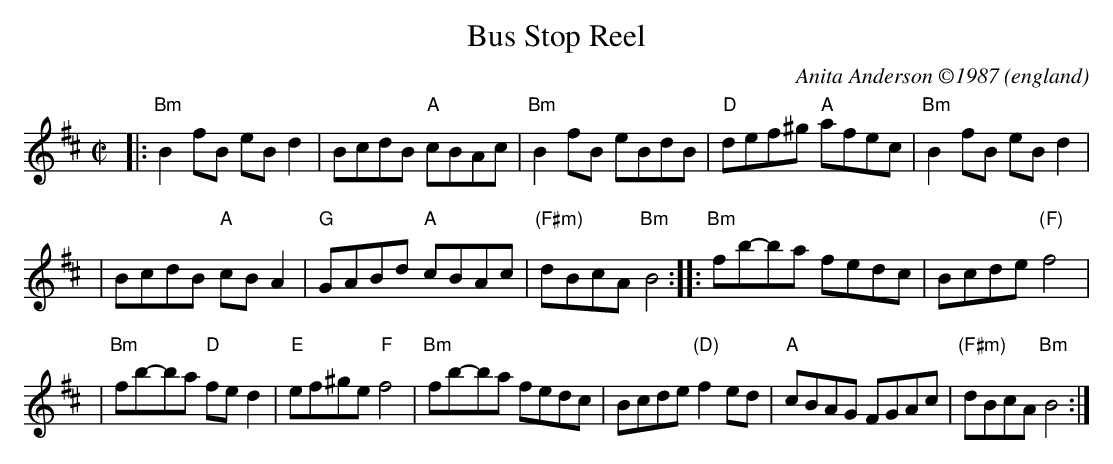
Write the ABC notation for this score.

X:1
T: Bus Stop Reel
O:england
C: Anita Anderson \2511987
M: C|
L: 1/8
K: Bm
|: "Bm"B2fB eBd2 | BcdB "A"cBAc | "Bm"B2fB eBdB | "D"def^g "A"afec | "Bm"B2fB eBd2 |
| BcdB "A"cBA2 | "G"GABd "A"cBAc | "(F#m)"dBcA "Bm"B4 :: "Bm"fb-ba fedc | Bcde "(F)"f4 |
| "Bm"fb-ba "D"fed2 | "E"ef^ge "F"f4 | "Bm"fb-ba fedc | Bcde "(D)"f2ed | "A"cBAG FGAc | "(F#m)"dBcA "Bm"B4 :|
